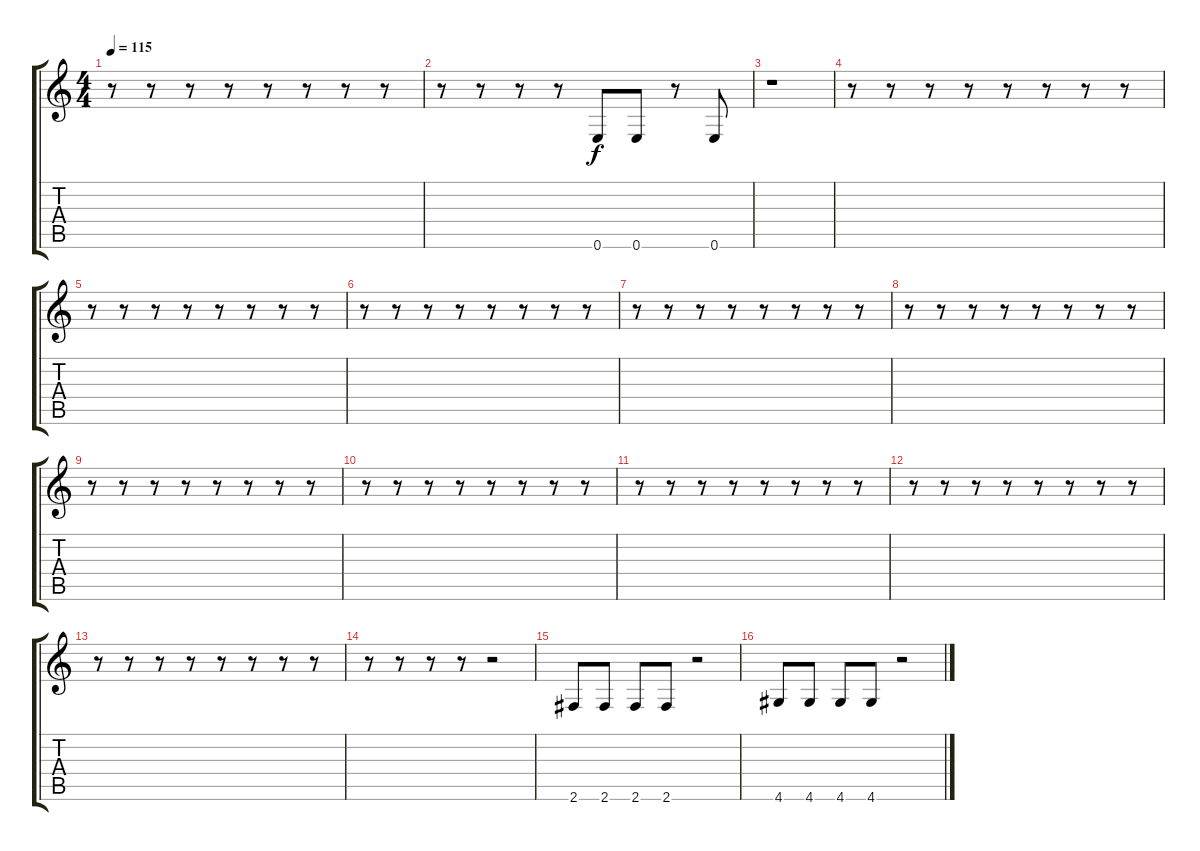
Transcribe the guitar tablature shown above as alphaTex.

\track "" {instrument synthbass1}
\staff {score tabs}
\tuning (E4 B3 G3 D3 A2 E2) {hide}
\ts (4 4)
\tempo 115
\clef g2
\ks c
r.8{dy f} r.8 r.8 r.8 r.8 r.8 r.8 r.8 |
r.8 r.8 r.8 r.8 0.6.8 0.6.8 r.8 0.6.8 |
r.1 |
r.8 r.8 r.8 r.8 r.8 r.8 r.8 r.8 |
r.8 r.8 r.8 r.8 r.8 r.8 r.8 r.8 |
r.8 r.8 r.8 r.8 r.8 r.8 r.8 r.8 |
r.8 r.8 r.8 r.8 r.8 r.8 r.8 r.8 |
r.8 r.8 r.8 r.8 r.8 r.8 r.8 r.8 |
r.8 r.8 r.8 r.8 r.8 r.8 r.8 r.8 |
r.8 r.8 r.8 r.8 r.8 r.8 r.8 r.8 |
r.8 r.8 r.8 r.8 r.8 r.8 r.8 r.8 |
r.8 r.8 r.8 r.8 r.8 r.8 r.8 r.8 |
r.8 r.8 r.8 r.8 r.8 r.8 r.8 r.8 |
r.8 r.8 r.8 r.8 r.2 |
2.6.8 2.6.8 2.6.8 2.6.8 r.2 |
4.6.8 4.6.8 4.6.8 4.6.8 r.2
